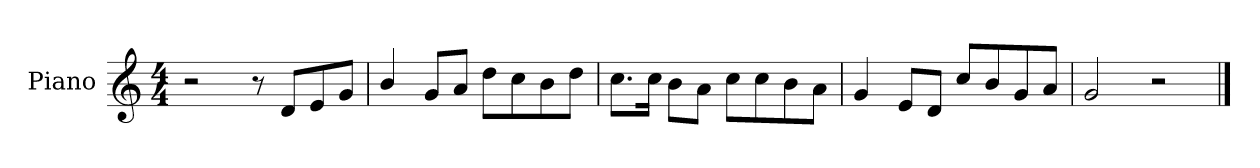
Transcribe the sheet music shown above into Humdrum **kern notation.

**kern
*part1
*staff1
*I"Piano
*I'Pno.
*clefG2
*k[]
*M4/4
*MM100
=1
2r
8r
8d/L
8e/
8g/J
=2
4b/
8g/L
8a/J
8dd\L
8cc\
8b\
8dd\J
=3
8.cc\L
16cc\Jk
8b\L
8a\J
8cc\L
8cc\
8b\
8a\J
=4
4g/
8e/L
8d/J
8cc/L
8b/
8g/
8a/J
=5
2g/
2r
==
*-
